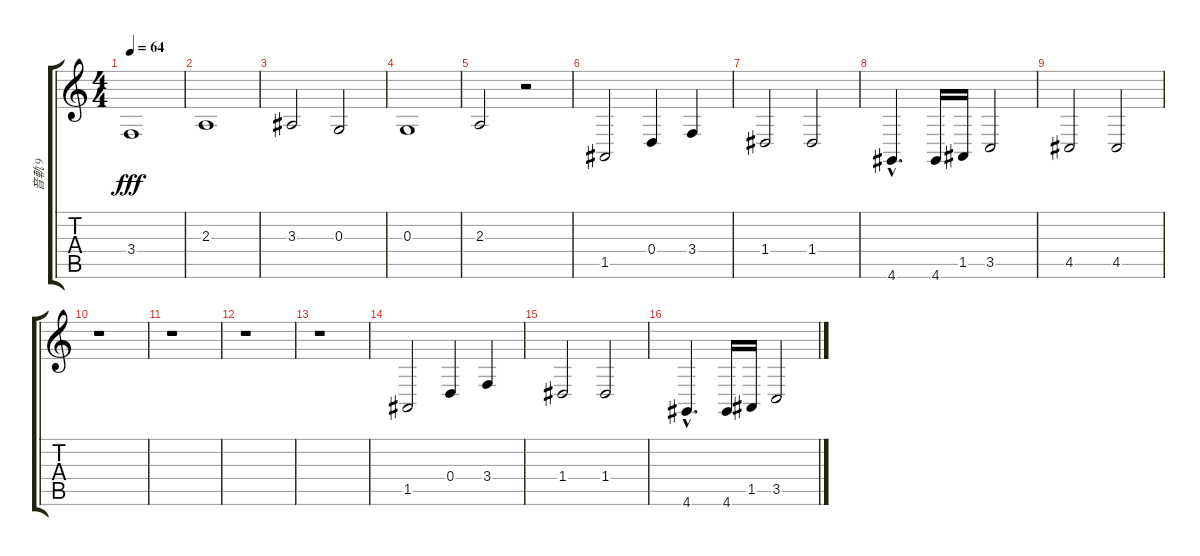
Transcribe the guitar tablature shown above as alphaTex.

\track ("音軌 9" "音軌 9") {instrument stringensemble1}
\staff {score tabs}
\tuning (E4 B3 G3 D3 A2 E2) {hide}
\ts (4 4)
\tempo 64
\clef g2
\ks c
3.4.1{dy fff} |
2.3.1 |
3.3.2 0.3.2 |
0.3.1 |
2.3.2 r.2 |
1.5.2 0.4.4 3.4.4 |
1.4.2 1.4.2 |
4.6{hac}.4{d} 4.6.16 1.5.16 3.5.2 |
4.5.2 4.5.2 |
r.1 |
r.1 |
r.1 |
r.1 |
1.5.2 0.4.4 3.4.4 |
1.4.2 1.4.2 |
4.6{hac}.4{d} 4.6.16 1.5.16 3.5.2
